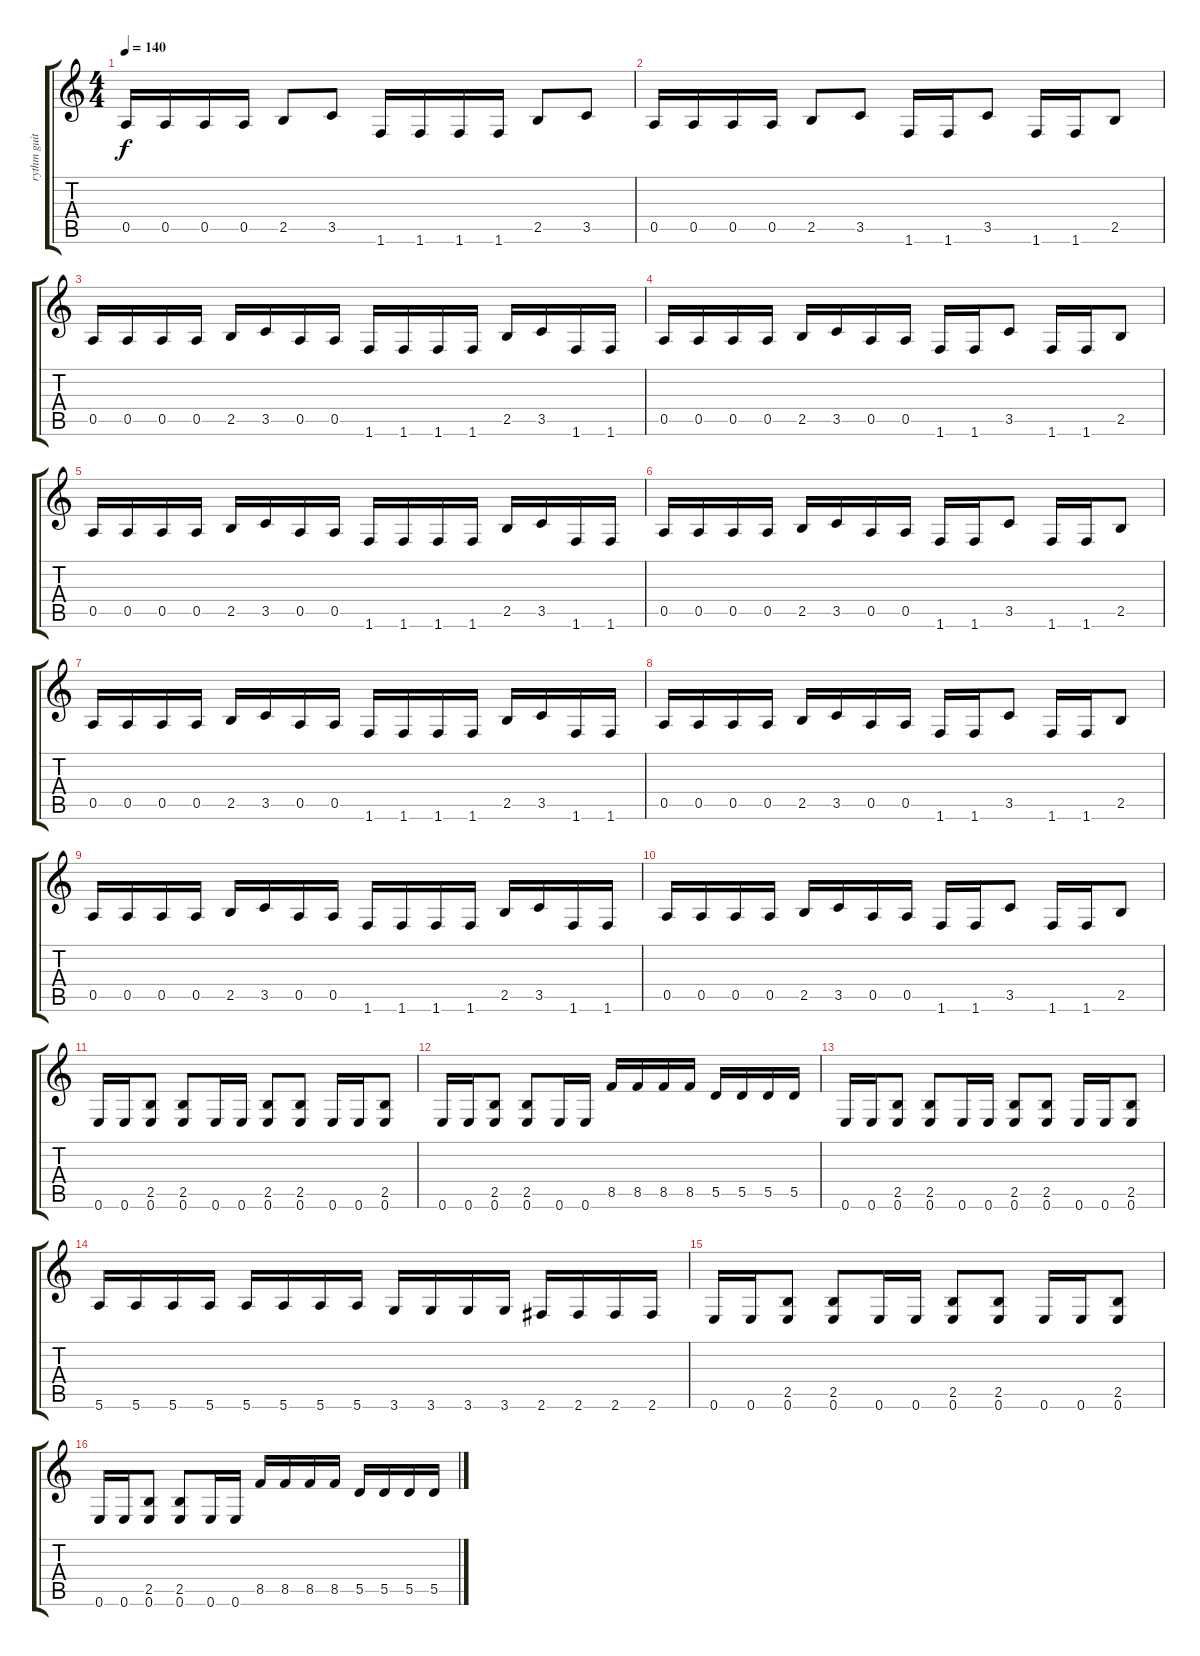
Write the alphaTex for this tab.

\track ("rythm guitar" "rythm guit") {instrument distortionguitar}
\staff {score tabs}
\tuning (E4 B3 G3 D3 A2 E2) {hide}
\ts (4 4)
\tempo 140
\clef g2
\ks c
0.5.16{dy f} 0.5.16 0.5.16 0.5.16 2.5.8 3.5.8 1.6.16 1.6.16 1.6.16 1.6.16 2.5.8 3.5.8 |
0.5.16 0.5.16 0.5.16 0.5.16 2.5.8 3.5.8 1.6.16 1.6.16 3.5.8 1.6.16 1.6.16 2.5.8 |
0.5.16 0.5.16 0.5.16 0.5.16 2.5.16 3.5.16 0.5.16 0.5.16 1.6.16 1.6.16 1.6.16 1.6.16 2.5.16 3.5.16 1.6.16 1.6.16 |
0.5.16 0.5.16 0.5.16 0.5.16 2.5.16 3.5.16 0.5.16 0.5.16 1.6.16 1.6.16 3.5.8 1.6.16 1.6.16 2.5.8 |
0.5.16 0.5.16 0.5.16 0.5.16 2.5.16 3.5.16 0.5.16 0.5.16 1.6.16 1.6.16 1.6.16 1.6.16 2.5.16 3.5.16 1.6.16 1.6.16 |
0.5.16 0.5.16 0.5.16 0.5.16 2.5.16 3.5.16 0.5.16 0.5.16 1.6.16 1.6.16 3.5.8 1.6.16 1.6.16 2.5.8 |
0.5.16 0.5.16 0.5.16 0.5.16 2.5.16 3.5.16 0.5.16 0.5.16 1.6.16 1.6.16 1.6.16 1.6.16 2.5.16 3.5.16 1.6.16 1.6.16 |
0.5.16 0.5.16 0.5.16 0.5.16 2.5.16 3.5.16 0.5.16 0.5.16 1.6.16 1.6.16 3.5.8 1.6.16 1.6.16 2.5.8 |
0.5.16 0.5.16 0.5.16 0.5.16 2.5.16 3.5.16 0.5.16 0.5.16 1.6.16 1.6.16 1.6.16 1.6.16 2.5.16 3.5.16 1.6.16 1.6.16 |
0.5.16 0.5.16 0.5.16 0.5.16 2.5.16 3.5.16 0.5.16 0.5.16 1.6.16 1.6.16 3.5.8 1.6.16 1.6.16 2.5.8 |
0.6.16 0.6.16 (2.5 0.6).8 (2.5 0.6).8 0.6.16 0.6.16 (2.5 0.6).8 (2.5 0.6).8 0.6.16 0.6.16 (2.5 0.6).8 |
0.6.16 0.6.16 (2.5 0.6).8 (2.5 0.6).8 0.6.16 0.6.16 8.5.16 8.5.16 8.5.16 8.5.16 5.5.16 5.5.16 5.5.16 5.5.16 |
0.6.16 0.6.16 (2.5 0.6).8 (2.5 0.6).8 0.6.16 0.6.16 (2.5 0.6).8 (2.5 0.6).8 0.6.16 0.6.16 (2.5 0.6).8 |
5.6.16 5.6.16 5.6.16 5.6.16 5.6.16 5.6.16 5.6.16 5.6.16 3.6.16 3.6.16 3.6.16 3.6.16 2.6.16 2.6.16 2.6.16 2.6.16 |
0.6.16 0.6.16 (2.5 0.6).8 (2.5 0.6).8 0.6.16 0.6.16 (2.5 0.6).8 (2.5 0.6).8 0.6.16 0.6.16 (2.5 0.6).8 |
0.6.16 0.6.16 (2.5 0.6).8 (2.5 0.6).8 0.6.16 0.6.16 8.5.16 8.5.16 8.5.16 8.5.16 5.5.16 5.5.16 5.5.16 5.5.16
